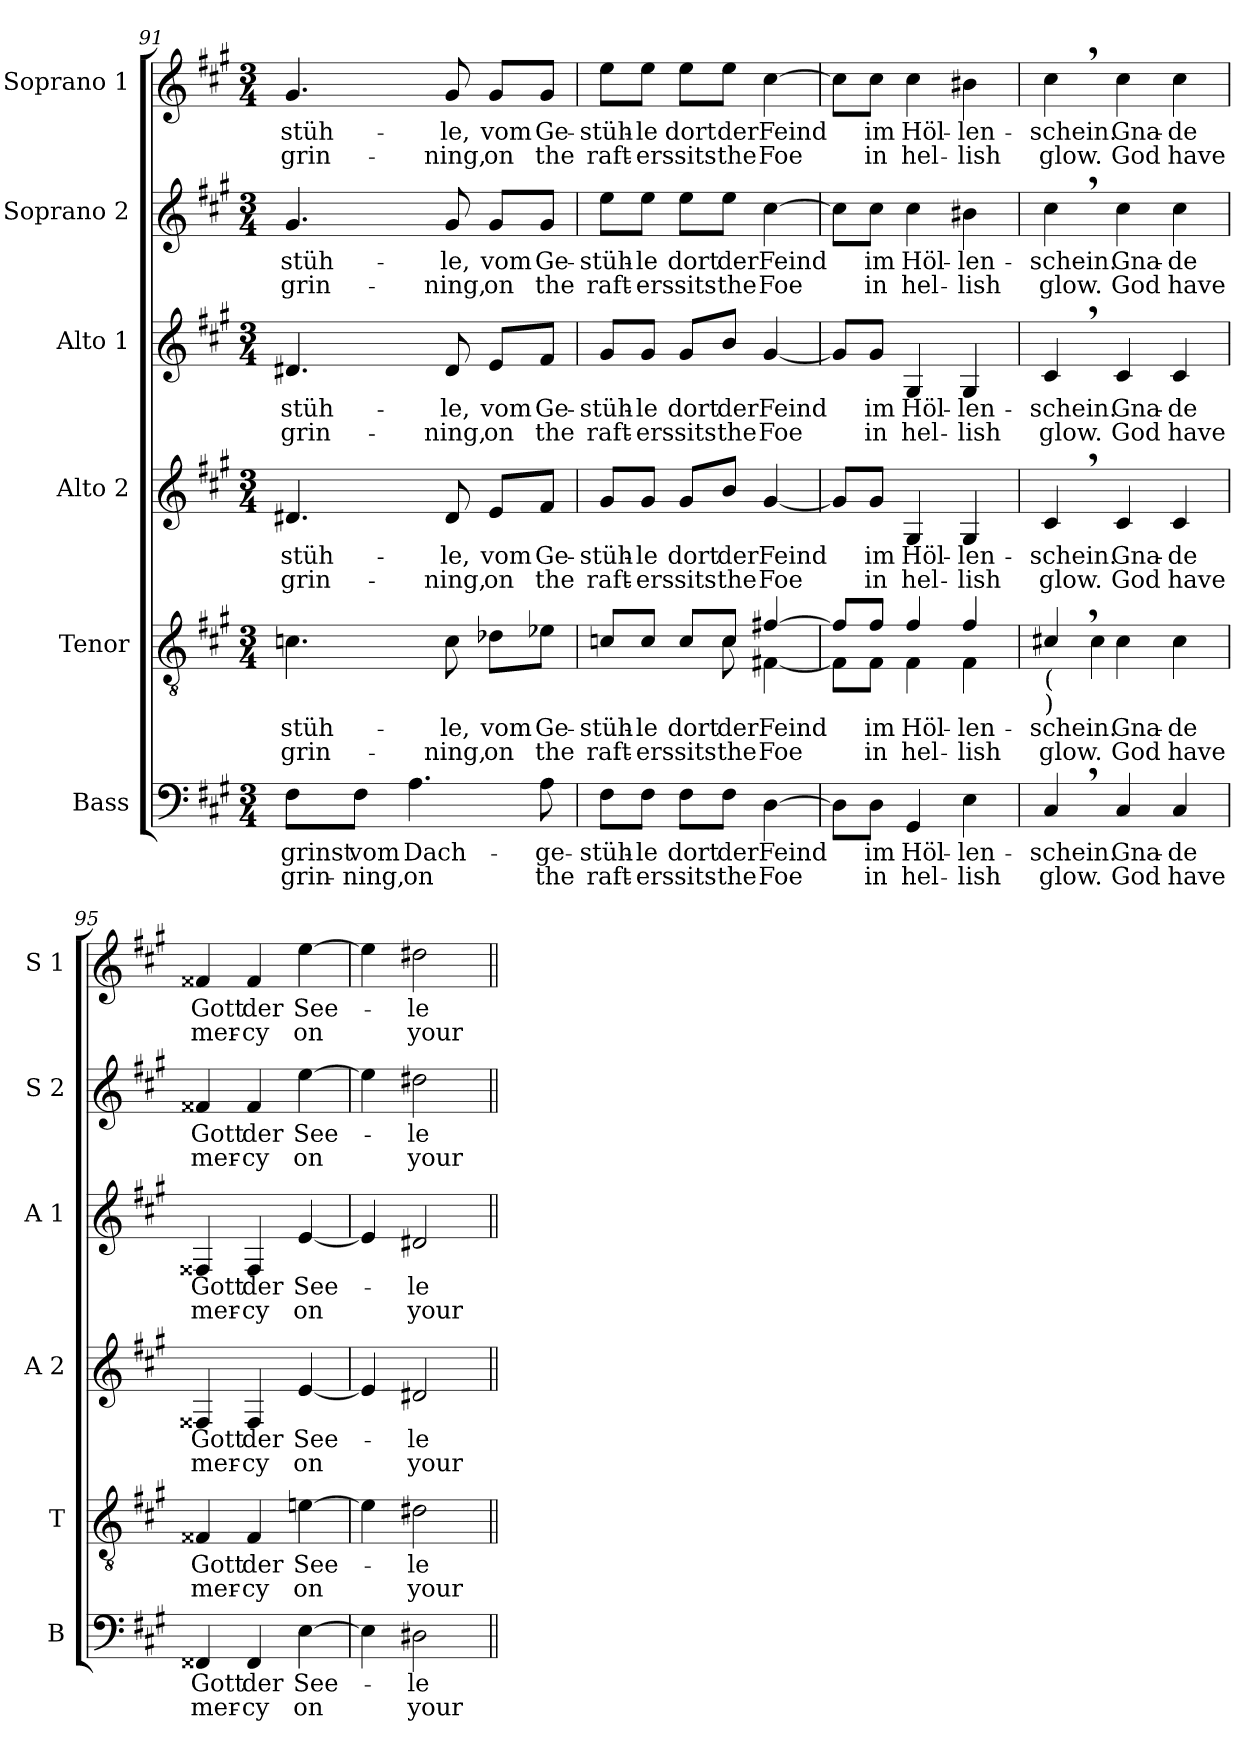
**kern	**text	**text	**kern	**text	**text	**kern	**text	**text	**kern	**text	**text	**kern	**text	**text	**kern	**text	**text
*part6	*part6	*part6	*part5	*part5	*part5	*part4	*part4	*part4	*part3	*part3	*part3	*part2	*part2	*part2	*part1	*part1	*part1
*staff6	*staff6	*staff6	*staff5	*staff5	*staff5	*staff4	*staff4	*staff4	*staff3	*staff3	*staff3	*staff2	*staff2	*staff2	*staff1	*staff1	*staff1
*I"Bass	*	*	*I"Tenor	*	*	*I"Alto 2	*	*	*I"Alto 1	*	*	*I"Soprano 2	*	*	*I"Soprano 1	*	*
*I'B	*	*	*I'T	*	*	*I'A 2	*	*	*I'A 1	*	*	*I'S 2	*	*	*I'S 1	*	*
!!LO:PB:g=z
*clefF4	*	*	*clefGv2	*	*	*clefG2	*	*	*clefG2	*	*	*clefG2	*	*	*clefG2	*	*
*k[f#c#g#]	*	*	*k[f#c#g#]	*	*	*k[f#c#g#]	*	*	*k[f#c#g#]	*	*	*k[f#c#g#]	*	*	*k[f#c#g#]	*	*
*f#:	*	*	*f#:	*	*	*f#:	*	*	*f#:	*	*	*f#:	*	*	*f#:	*	*
*M3/4	*	*	*M3/4	*	*	*M3/4	*	*	*M3/4	*	*	*M3/4	*	*	*M3/4	*	*
=91	=91	=91	=91	=91	=91	=91	=91	=91	=91	=91	=91	=91	=91	=91	=91	=91	=91
!	!LO:LY:b	!LO:LY:b	!	!	!	!	!	!	!	!	!	!	!	!	!	!	!
!	!	!	!	!LO:LY:b	!LO:LY:b	!	!	!	!	!	!	!	!	!	!	!	!
!	!	!	!	!	!	!	!LO:LY:b	!LO:LY:b	!	!	!	!	!	!	!	!	!
!	!	!	!	!	!	!	!	!	!	!LO:LY:b	!LO:LY:b	!	!	!	!	!	!
!	!	!	!	!	!	!	!	!	!	!	!	!	!LO:LY:b	!LO:LY:b	!	!	!
!	!	!	!	!	!	!	!	!	!	!	!	!	!	!	!	!LO:LY:b	!LO:LY:b
8F#\L	grinst	grin-	4.cn\	-stüh-	grin-	4.d#X/	-stüh-	grin-	4.d#X/	-stüh-	grin-	4.g#/	-stüh-	grin-	4.g#/	-stüh-	grin-
!	!LO:LY:b	!LO:LY:b	!	!	!	!	!	!	!	!	!	!	!	!	!	!	!
8F#\J	vom	-ning,	.	.	.	.	.	.	.	.	.	.	.	.	.	.	.
!	!LO:LY:b	!LO:LY:b	!	!	!	!	!	!	!	!	!	!	!	!	!	!	!
4.A\	Dach-	on	.	.	.	.	.	.	.	.	.	.	.	.	.	.	.
!	!	!	!	!LO:LY:b	!LO:LY:b	!	!	!	!	!	!	!	!	!	!	!	!
!	!	!	!	!	!	!	!LO:LY:b	!LO:LY:b	!	!	!	!	!	!	!	!	!
!	!	!	!	!	!	!	!	!	!	!LO:LY:b	!LO:LY:b	!	!	!	!	!	!
!	!	!	!	!	!	!	!	!	!	!	!	!	!LO:LY:b	!LO:LY:b	!	!	!
!	!	!	!	!	!	!	!	!	!	!	!	!	!	!	!	!LO:LY:b	!LO:LY:b
.	.	.	8c\	-le,	-ning,	8d#/	-le,	-ning,	8d#/	-le,	-ning,	8g#/	-le,	-ning,	8g#/	-le,	-ning,
!	!	!	!	!LO:LY:b	!LO:LY:b	!	!	!	!	!	!	!	!	!	!	!	!
!	!	!	!	!	!	!	!LO:LY:b	!LO:LY:b	!	!	!	!	!	!	!	!	!
!	!	!	!	!	!	!	!	!	!	!LO:LY:b	!LO:LY:b	!	!	!	!	!	!
!	!	!	!	!	!	!	!	!	!	!	!	!	!LO:LY:b	!LO:LY:b	!	!	!
!	!	!	!	!	!	!	!	!	!	!	!	!	!	!	!	!LO:LY:b	!LO:LY:b
.	.	.	8d-X\L	vom	on	8e/L	vom	on	8e/L	vom	on	8g#/L	vom	on	8g#/L	vom	on
!	!LO:LY:b	!LO:LY:b	!	!	!	!	!	!	!	!	!	!	!	!	!	!	!
!	!	!	!	!LO:LY:b	!LO:LY:b	!	!	!	!	!	!	!	!	!	!	!	!
!	!	!	!	!	!	!	!LO:LY:b	!LO:LY:b	!	!	!	!	!	!	!	!	!
!	!	!	!	!	!	!	!	!	!	!LO:LY:b	!LO:LY:b	!	!	!	!	!	!
!	!	!	!	!	!	!	!	!	!	!	!	!	!LO:LY:b	!LO:LY:b	!	!	!
!	!	!	!	!	!	!	!	!	!	!	!	!	!	!	!	!LO:LY:b	!LO:LY:b
8A\	-ge-	the	8e-X\J	Ge-	the	8f#/J	Ge-	the	8f#/J	Ge-	the	8g#/J	Ge-	the	8g#/J	Ge-	the
=92	=92	=92	=92	=92	=92	=92	=92	=92	=92	=92	=92	=92	=92	=92	=92	=92	=92
!	!LO:LY:b	!LO:LY:b	!	!	!	!	!	!	!	!	!	!	!	!	!	!	!
!	!	!	!	!LO:LY:b	!LO:LY:b	!	!	!	!	!	!	!	!	!	!	!	!
*	*	*	*^	*	*	*	*	*	*	*	*	*	*	*	*	*	*
!	!	!	!	!	!	!	!	!LO:LY:b	!LO:LY:b	!	!	!	!	!	!	!	!	!
!	!	!	!	!	!	!	!	!	!	!	!LO:LY:b	!LO:LY:b	!	!	!	!	!	!
!	!	!	!	!	!	!	!	!	!	!	!	!	!	!LO:LY:b	!LO:LY:b	!	!	!
!	!	!	!	!	!	!	!	!	!	!	!	!	!	!	!	!	!LO:LY:b	!LO:LY:b
8F#\L	-stüh-	raft-	8cn/L	4.ryy	-stüh-	raft-	8g#/L	-stüh-	raft-	8g#/L	-stüh-	raft-	8ee\L	-stüh-	raft-	8ee\L	-stüh-	raft-
!	!LO:LY:b	!LO:LY:b	!	!	!	!	!	!	!	!	!	!	!	!	!	!	!	!
!	!	!	!	!	!LO:LY:b	!LO:LY:b	!	!	!	!	!	!	!	!	!	!	!	!
!	!	!	!	!	!	!	!	!LO:LY:b	!LO:LY:b	!	!	!	!	!	!	!	!	!
!	!	!	!	!	!	!	!	!	!	!	!LO:LY:b	!LO:LY:b	!	!	!	!	!	!
!	!	!	!	!	!	!	!	!	!	!	!	!	!	!LO:LY:b	!LO:LY:b	!	!	!
!	!	!	!	!	!	!	!	!	!	!	!	!	!	!	!	!	!LO:LY:b	!LO:LY:b
8F#\J	-le	-ers	8c/J	.	-le	-ers	8g#/J	-le	-ers	8g#/J	-le	-ers	8ee\J	-le	-ers	8ee\J	-le	-ers
!	!LO:LY:b	!LO:LY:b	!	!	!	!	!	!	!	!	!	!	!	!	!	!	!	!
!	!	!	!	!	!LO:LY:b	!LO:LY:b	!	!	!	!	!	!	!	!	!	!	!	!
!	!	!	!	!	!	!	!	!LO:LY:b	!LO:LY:b	!	!	!	!	!	!	!	!	!
!	!	!	!	!	!	!	!	!	!	!	!LO:LY:b	!LO:LY:b	!	!	!	!	!	!
!	!	!	!	!	!	!	!	!	!	!	!	!	!	!LO:LY:b	!LO:LY:b	!	!	!
!	!	!	!	!	!	!	!	!	!	!	!	!	!	!	!	!	!LO:LY:b	!LO:LY:b
8F#\L	dort	sits	8c/L	.	dort	sits	8g#/L	dort	sits	8g#/L	dort	sits	8ee\L	dort	sits	8ee\L	dort	sits
!	!LO:LY:b	!LO:LY:b	!	!	!	!	!	!	!	!	!	!	!	!	!	!	!	!
!	!	!	!	!	!LO:LY:b	!LO:LY:b	!	!	!	!	!	!	!	!	!	!	!	!
!	!	!	!	!	!	!	!	!LO:LY:b	!LO:LY:b	!	!	!	!	!	!	!	!	!
!	!	!	!	!	!	!	!	!	!	!	!LO:LY:b	!LO:LY:b	!	!	!	!	!	!
!	!	!	!	!	!	!	!	!	!	!	!	!	!	!LO:LY:b	!LO:LY:b	!	!	!
!	!	!	!	!	!	!	!	!	!	!	!	!	!	!	!	!	!LO:LY:b	!LO:LY:b
8F#\J	der	the	8c/J	8c\	der	the	8b/J	der	the	8b/J	der	the	8ee\J	der	the	8ee\J	der	the
!	!LO:LY:b	!LO:LY:b	!	!	!	!	!	!	!	!	!	!	!	!	!	!	!	!
!	!	!	!	!	!LO:LY:b	!LO:LY:b	!	!	!	!	!	!	!	!	!	!	!	!
!	!	!	!	!	!	!	!	!LO:LY:b	!LO:LY:b	!	!	!	!	!	!	!	!	!
!	!	!	!	!	!	!	!	!	!	!	!LO:LY:b	!LO:LY:b	!	!	!	!	!	!
!	!	!	!	!	!	!	!	!	!	!	!	!	!	!LO:LY:b	!LO:LY:b	!	!	!
!	!	!	!	!	!	!	!	!	!	!	!	!	!	!	!	!	!LO:LY:b	!LO:LY:b
[4D\	Feind	Foe	[>4f#X/	[<4F#X\	Feind	Foe	[4g#/	Feind	Foe	[4g#/	Feind	Foe	[4cc#\	Feind	Foe	[4cc#\	Feind	Foe
=93	=93	=93	=93	=93	=93	=93	=93	=93	=93	=93	=93	=93	=93	=93	=93	=93	=93	=93
8D\L]	.	.	8f#/L]	8F#\L]	.	.	8g#/L]	.	.	8g#/L]	.	.	8cc#\L]	.	.	8cc#\L]	.	.
!	!LO:LY:b	!LO:LY:b	!	!	!	!	!	!	!	!	!	!	!	!	!	!	!	!
!	!	!	!	!	!LO:LY:b	!LO:LY:b	!	!	!	!	!	!	!	!	!	!	!	!
!	!	!	!	!	!	!	!	!LO:LY:b	!LO:LY:b	!	!	!	!	!	!	!	!	!
!	!	!	!	!	!	!	!	!	!	!	!LO:LY:b	!LO:LY:b	!	!	!	!	!	!
!	!	!	!	!	!	!	!	!	!	!	!	!	!	!LO:LY:b	!LO:LY:b	!	!	!
!	!	!	!	!	!	!	!	!	!	!	!	!	!	!	!	!	!LO:LY:b	!LO:LY:b
8D\J	im	in	8f#/J	8F#\J	im	in	8g#/J	im	in	8g#/J	im	in	8cc#\J	im	in	8cc#\J	im	in
!	!LO:LY:b	!LO:LY:b	!	!	!	!	!	!	!	!	!	!	!	!	!	!	!	!
!	!	!	!	!	!LO:LY:b	!LO:LY:b	!	!	!	!	!	!	!	!	!	!	!	!
!	!	!	!	!	!	!	!	!LO:LY:b	!LO:LY:b	!	!	!	!	!	!	!	!	!
!	!	!	!	!	!	!	!	!	!	!	!LO:LY:b	!LO:LY:b	!	!	!	!	!	!
!	!	!	!	!	!	!	!	!	!	!	!	!	!	!LO:LY:b	!LO:LY:b	!	!	!
!	!	!	!	!	!	!	!	!	!	!	!	!	!	!	!	!	!LO:LY:b	!LO:LY:b
4GG#/	Höl-	hel-	4f#/	4F#\	Höl-	hel-	4G#/	Höl-	hel-	4G#/	Höl-	hel-	4cc#\	Höl-	hel-	4cc#\	Höl-	hel-
!	!LO:LY:b	!LO:LY:b	!	!	!	!	!	!	!	!	!	!	!	!	!	!	!	!
!	!	!	!	!	!LO:LY:b	!LO:LY:b	!	!	!	!	!	!	!	!	!	!	!	!
!	!	!	!	!	!	!	!	!LO:LY:b	!LO:LY:b	!	!	!	!	!	!	!	!	!
!	!	!	!	!	!	!	!	!	!	!	!LO:LY:b	!LO:LY:b	!	!	!	!	!	!
!	!	!	!	!	!	!	!	!	!	!	!	!	!	!LO:LY:b	!LO:LY:b	!	!	!
!	!	!	!	!	!	!	!	!	!	!	!	!	!	!	!	!	!LO:LY:b	!LO:LY:b
4E\	-len-	-lish	4f#/	4F#\	-len-	-lish	4G#/	-len-	-lish	4G#/	-len-	-lish	4b#X\	-len-	-lish	4b#X\	-len-	-lish
=94	=94	=94	=94	=94	=94	=94	=94	=94	=94	=94	=94	=94	=94	=94	=94	=94	=94	=94
!	!LO:LY:b	!LO:LY:b	!	!	!	!	!	!	!	!	!	!	!	!	!	!	!	!
!	!	!	!	!	!LO:LY:b	!LO:LY:b	!	!	!	!	!	!	!	!	!	!	!	!
!	!	!	!	!	!	!	!	!LO:LY:b	!LO:LY:b	!	!	!	!	!	!	!	!	!
!	!	!	!	!	!	!	!	!	!	!	!LO:LY:b	!LO:LY:b	!	!	!	!	!	!
!	!	!	!	!	!	!	!	!	!	!	!	!	!	!LO:LY:b	!LO:LY:b	!	!	!
!	!	!	!LO:TX:b:t=(	!	!	!	!	!	!	!	!	!	!	!	!	!	!	!
!	!	!	!LO:TX:b:t=)	!	!	!	!	!	!	!	!	!	!	!	!	!	!	!
!	!	!	!	!	!	!	!	!	!	!	!	!	!	!	!	!	!LO:LY:b	!LO:LY:b
4C#,>/	-schein.	glow.	4c#X,>/	4c#\	-schein.	glow.	4c#,>/	-schein.	glow.	4c#,>/	-schein.	glow.	4cc#,>\	-schein.	glow.	4cc#,>\	-schein.	glow.
!	!LO:LY:b	!LO:LY:b	!	!	!	!	!	!	!	!	!	!	!	!	!	!	!	!
!	!	!	!	!	!LO:LY:b	!LO:LY:b	!	!	!	!	!	!	!	!	!	!	!	!
!	!	!	!	!	!	!	!	!LO:LY:b	!LO:LY:b	!	!	!	!	!	!	!	!	!
!	!	!	!	!	!	!	!	!	!	!	!LO:LY:b	!LO:LY:b	!	!	!	!	!	!
!	!	!	!	!	!	!	!	!	!	!	!	!	!	!LO:LY:b	!LO:LY:b	!	!	!
!	!	!	!	!	!	!	!	!	!	!	!	!	!	!	!	!	!LO:LY:b	!LO:LY:b
4C#/	Gna-	God	4c#\	4ryy	Gna-	God	4c#/	Gna-	God	4c#/	Gna-	God	4cc#\	Gna-	God	4cc#\	Gna-	God
!	!LO:LY:b	!LO:LY:b	!	!	!	!	!	!	!	!	!	!	!	!	!	!	!	!
!	!	!	!	!	!LO:LY:b	!LO:LY:b	!	!	!	!	!	!	!	!	!	!	!	!
!	!	!	!	!	!	!	!	!LO:LY:b	!LO:LY:b	!	!	!	!	!	!	!	!	!
!	!	!	!	!	!	!	!	!	!	!	!LO:LY:b	!LO:LY:b	!	!	!	!	!	!
!	!	!	!	!	!	!	!	!	!	!	!	!	!	!LO:LY:b	!LO:LY:b	!	!	!
!	!	!	!	!	!	!	!	!	!	!	!	!	!	!	!	!	!LO:LY:b	!LO:LY:b
4C#/	-de	have	4c#\	4ryy	-de	have	4c#/	-de	have	4c#/	-de	have	4cc#\	-de	have	4cc#\	-de	have
*	*	*	*v	*v	*	*	*	*	*	*	*	*	*	*	*	*	*	*
=95	=95	=95	=95	=95	=95	=95	=95	=95	=95	=95	=95	=95	=95	=95	=95	=95	=95
*	*	*	*^	*	*	*	*	*	*	*	*	*	*	*	*	*	*
!	!LO:LY:b	!LO:LY:b	!	!	!	!	!	!	!	!	!	!	!	!	!	!	!	!
*	*	*	*v	*v	*	*	*	*	*	*	*	*	*	*	*	*	*	*
*	*	*	*^	*	*	*	*	*	*	*	*	*	*	*	*	*	*
!	!	!	!	!	!LO:LY:b	!LO:LY:b	!	!	!	!	!	!	!	!	!	!	!	!
*	*	*	*v	*v	*	*	*	*	*	*	*	*	*	*	*	*	*	*
*	*	*	*^	*	*	*	*	*	*	*	*	*	*	*	*	*	*
!	!	!	!	!	!	!	!	!LO:LY:b	!LO:LY:b	!	!	!	!	!	!	!	!	!
*	*	*	*v	*v	*	*	*	*	*	*	*	*	*	*	*	*	*	*
*	*	*	*^	*	*	*	*	*	*	*	*	*	*	*	*	*	*
!	!	!	!	!	!	!	!	!	!	!	!LO:LY:b	!LO:LY:b	!	!	!	!	!	!
*	*	*	*v	*v	*	*	*	*	*	*	*	*	*	*	*	*	*	*
*	*	*	*^	*	*	*	*	*	*	*	*	*	*	*	*	*	*
!	!	!	!	!	!	!	!	!	!	!	!	!	!	!LO:LY:b	!LO:LY:b	!	!	!
*	*	*	*v	*v	*	*	*	*	*	*	*	*	*	*	*	*	*	*
*	*	*	*^	*	*	*	*	*	*	*	*	*	*	*	*	*	*
!	!	!	!	!	!	!	!	!	!	!	!	!	!	!	!	!	!LO:LY:b	!LO:LY:b
*	*	*	*v	*v	*	*	*	*	*	*	*	*	*	*	*	*	*	*
4FF##X/	Gott	mer-	4F##X/	Gott	mer-	4F##X/	Gott	mer-	4F##X/	Gott	mer-	4f##X/	Gott	mer-	4f##X/	Gott	mer-
!	!LO:LY:b	!LO:LY:b	!	!	!	!	!	!	!	!	!	!	!	!	!	!	!
!	!	!	!	!LO:LY:b	!LO:LY:b	!	!	!	!	!	!	!	!	!	!	!	!
!	!	!	!	!	!	!	!LO:LY:b	!LO:LY:b	!	!	!	!	!	!	!	!	!
!	!	!	!	!	!	!	!	!	!	!LO:LY:b	!LO:LY:b	!	!	!	!	!	!
!	!	!	!	!	!	!	!	!	!	!	!	!	!LO:LY:b	!LO:LY:b	!	!	!
!	!	!	!	!	!	!	!	!	!	!	!	!	!	!	!	!LO:LY:b	!LO:LY:b
4FF##/	der	-cy	4F##/	der	-cy	4F##/	der	-cy	4F##/	der	-cy	4f##/	der	-cy	4f##/	der	-cy
!	!LO:LY:b	!LO:LY:b	!	!	!	!	!	!	!	!	!	!	!	!	!	!	!
!	!	!	!	!LO:LY:b	!LO:LY:b	!	!	!	!	!	!	!	!	!	!	!	!
!	!	!	!	!	!	!	!LO:LY:b	!LO:LY:b	!	!	!	!	!	!	!	!	!
!	!	!	!	!	!	!	!	!	!	!LO:LY:b	!LO:LY:b	!	!	!	!	!	!
!	!	!	!	!	!	!	!	!	!	!	!	!	!LO:LY:b	!LO:LY:b	!	!	!
!	!	!	!	!	!	!	!	!	!	!	!	!	!	!	!	!LO:LY:b	!LO:LY:b
[4E\	See-	on	[4en\	See-	on	[4e/	See-	on	[4e/	See-	on	[4ee\	See-	on	[4ee\	See-	on
!!LO:LB:g=z
=96	=96	=96	=96	=96	=96	=96	=96	=96	=96	=96	=96	=96	=96	=96	=96	=96	=96
4E\]	.	.	4e\]	.	.	4e/]	.	.	4e/]	.	.	4ee\]	.	.	4ee\]	.	.
!	!LO:LY:b	!LO:LY:b	!	!	!	!	!	!	!	!	!	!	!	!	!	!	!
!	!	!	!	!LO:LY:b	!LO:LY:b	!	!	!	!	!	!	!	!	!	!	!	!
!	!	!	!	!	!	!	!LO:LY:b	!LO:LY:b	!	!	!	!	!	!	!	!	!
!	!	!	!	!	!	!	!	!	!	!LO:LY:b	!LO:LY:b	!	!	!	!	!	!
!	!	!	!	!	!	!	!	!	!	!	!	!	!LO:LY:b	!LO:LY:b	!	!	!
!	!	!	!	!	!	!	!	!	!	!	!	!	!	!	!	!LO:LY:b	!LO:LY:b
2D#X\	-le	your	2d#X\	-le	your	2d#X/	-le	your	2d#X/	-le	your	2dd#X\	-le	your	2dd#X\	-le	your
=||	=||	=||	=||	=||	=||	=||	=||	=||	=||	=||	=||	=||	=||	=||	=||	=||	=||
*-	*-	*-	*-	*-	*-	*-	*-	*-	*-	*-	*-	*-	*-	*-	*-	*-	*-
